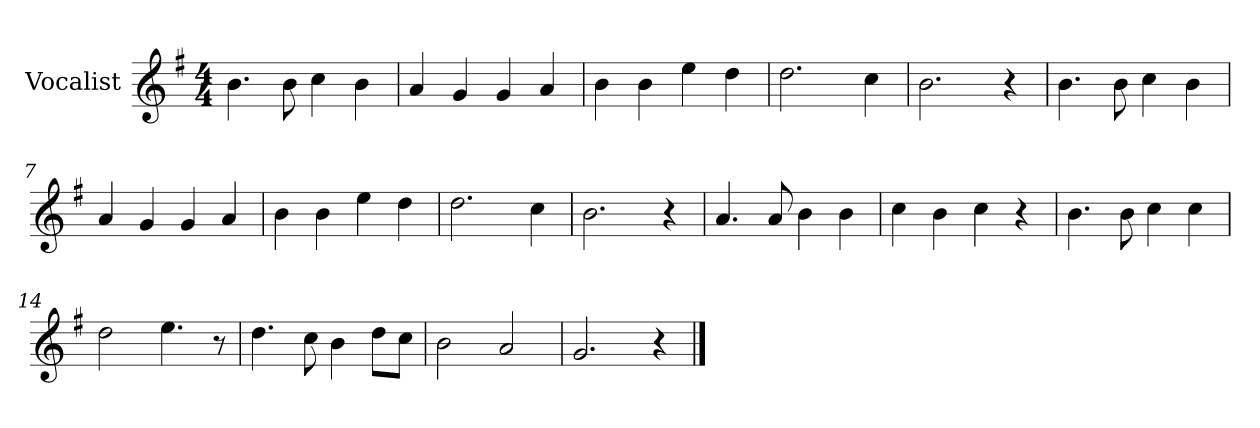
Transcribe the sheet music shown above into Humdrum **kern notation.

**kern
*part1
*staff1
*I"Vocalist
*k[f#]
*G:
*M4/4
=1
4.b
8b
4cc
4b
=2
4a
4g
4g
4a
=3
4b
4b
4ee
4dd
=4
2.dd
4cc
=5
2.b
4r
=6
4.b
8b
4cc
4b
=7
4a
4g
4g
4a
=8
4b
4b
4ee
4dd
=9
2.dd
4cc
=10
2.b
4r
=11
4.a
8a
4b
4b
=12
4cc
4b
4cc
4r
=13
4.b
8b
4cc
4cc
=14
2dd
4.ee
8r
=15
4.dd
8cc
4b
8ddL
8ccJ
=16
2b
2a
=17
2.g
4r
==
*-
